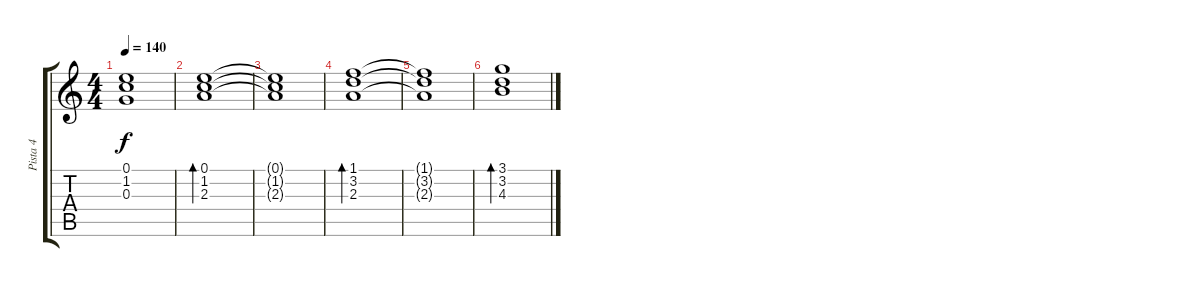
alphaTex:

\track ("Pista 4" "Pista 4") {instrument electricguitarclean}
\staff {score tabs}
\tuning (E4 B3 G3 D3 A2 E2) {hide}
\ts (4 4)
\tempo 140
\clef g2
\ks c
(0.1{t} 1.2{t} 0.3{t}).1{dy f} |
(0.1 1.2 2.3).1{bd 480} |
(0.1{t} 1.2{t} 2.3{t}).1 |
(1.1 3.2 2.3).1{bd 480} |
(1.1{t} 3.2{t} 2.3{t}).1 |
(3.1 3.2 4.3).1{bd 480}
